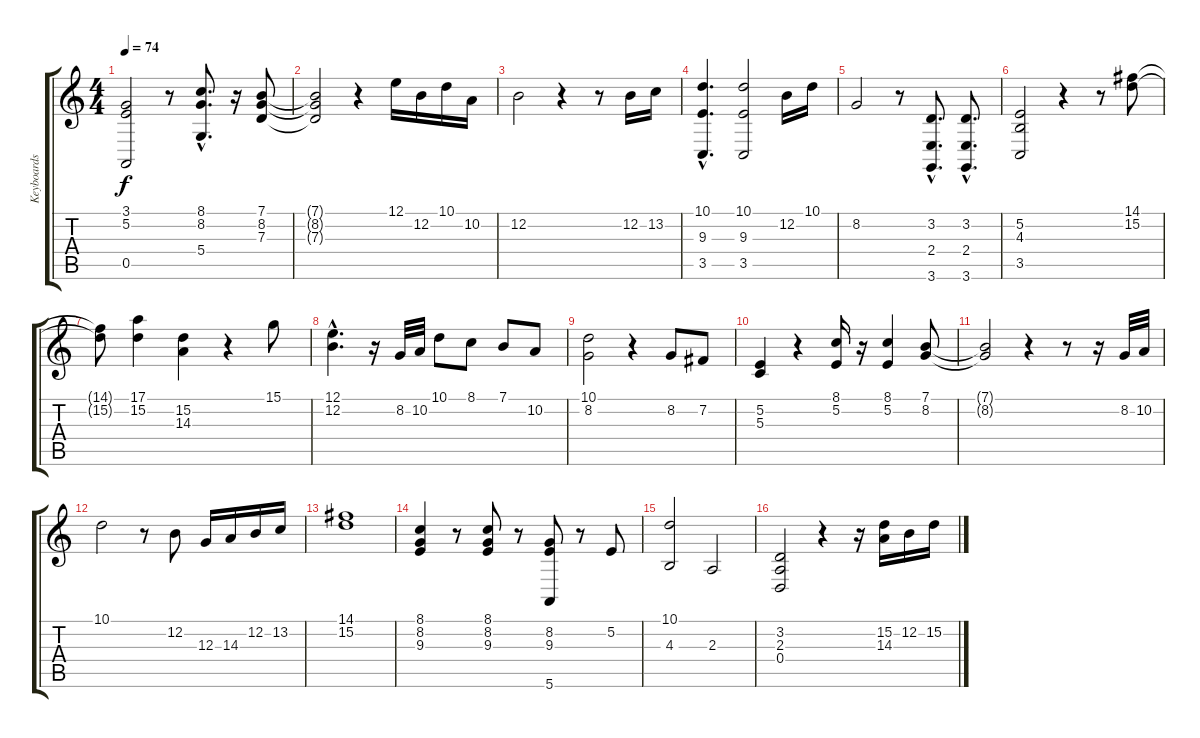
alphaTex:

\track ("Keyboards" "Keyboards") {instrument electricgrandpiano}
\staff {score tabs}
\tuning (E4 B3 G3 D3 A2 E2) {hide}
\ts (4 4)
\tempo 74
\clef g2
\ks c
(3.1 5.2 0.5).2{dy f} r.8 (8.1{hac} 8.2{hac} 5.4{hac}).8{d} r.16 (7.1 8.2 7.3).8 |
(7.1{t} 8.2{t} 7.3{t}).2 r.4 12.1.16 12.2.16 10.1.16 10.2.16 |
12.2.2 r.4 r.8 12.2.16 13.2.16 |
(10.1{hac} 9.3{hac} 3.5{hac}).4{d} (10.1 9.3 3.5).2 12.2.16 10.1.16 |
8.2.2 r.8 (3.2{hac} 2.4{hac} 3.6{hac}).8{d} (3.2{hac} 2.4{hac} 3.6{hac}).8{d} |
(5.2 4.3 3.5).2 r.4 r.8 (14.1 15.2).8 |
(14.1{t} 15.2{t}).8 (17.1 15.2).4 (15.2 14.3).4 r.4 15.1.8 |
(12.1{hac} 12.2{hac}).4{d} r.16 8.2.32 10.2.32 10.1.8 8.1.8 7.1.8 10.2.8 |
(10.1 8.2).2 r.4 8.2.8 7.2.8 |
(5.2 5.3).4 r.4 (8.1 5.2).16 r.16 (8.1 5.2).4 (7.1 8.2).8 |
(7.1{t} 8.2{t}).2 r.4 r.8 r.16 8.2.32 10.2.32 |
10.1.2 r.8 12.2.8 12.3.16 14.3.16 12.2.16 13.2.16 |
(14.1 15.2).1 |
(8.1 8.2 9.3).4 r.8 (8.1 8.2 9.3).8 r.8 (8.2 9.3 5.6).8 r.8 5.2.8 |
(10.1 4.3).2 2.3.2 |
(3.2 2.3 0.4).2 r.4 r.16 (15.2 14.3).16 12.2.16 15.2.16
